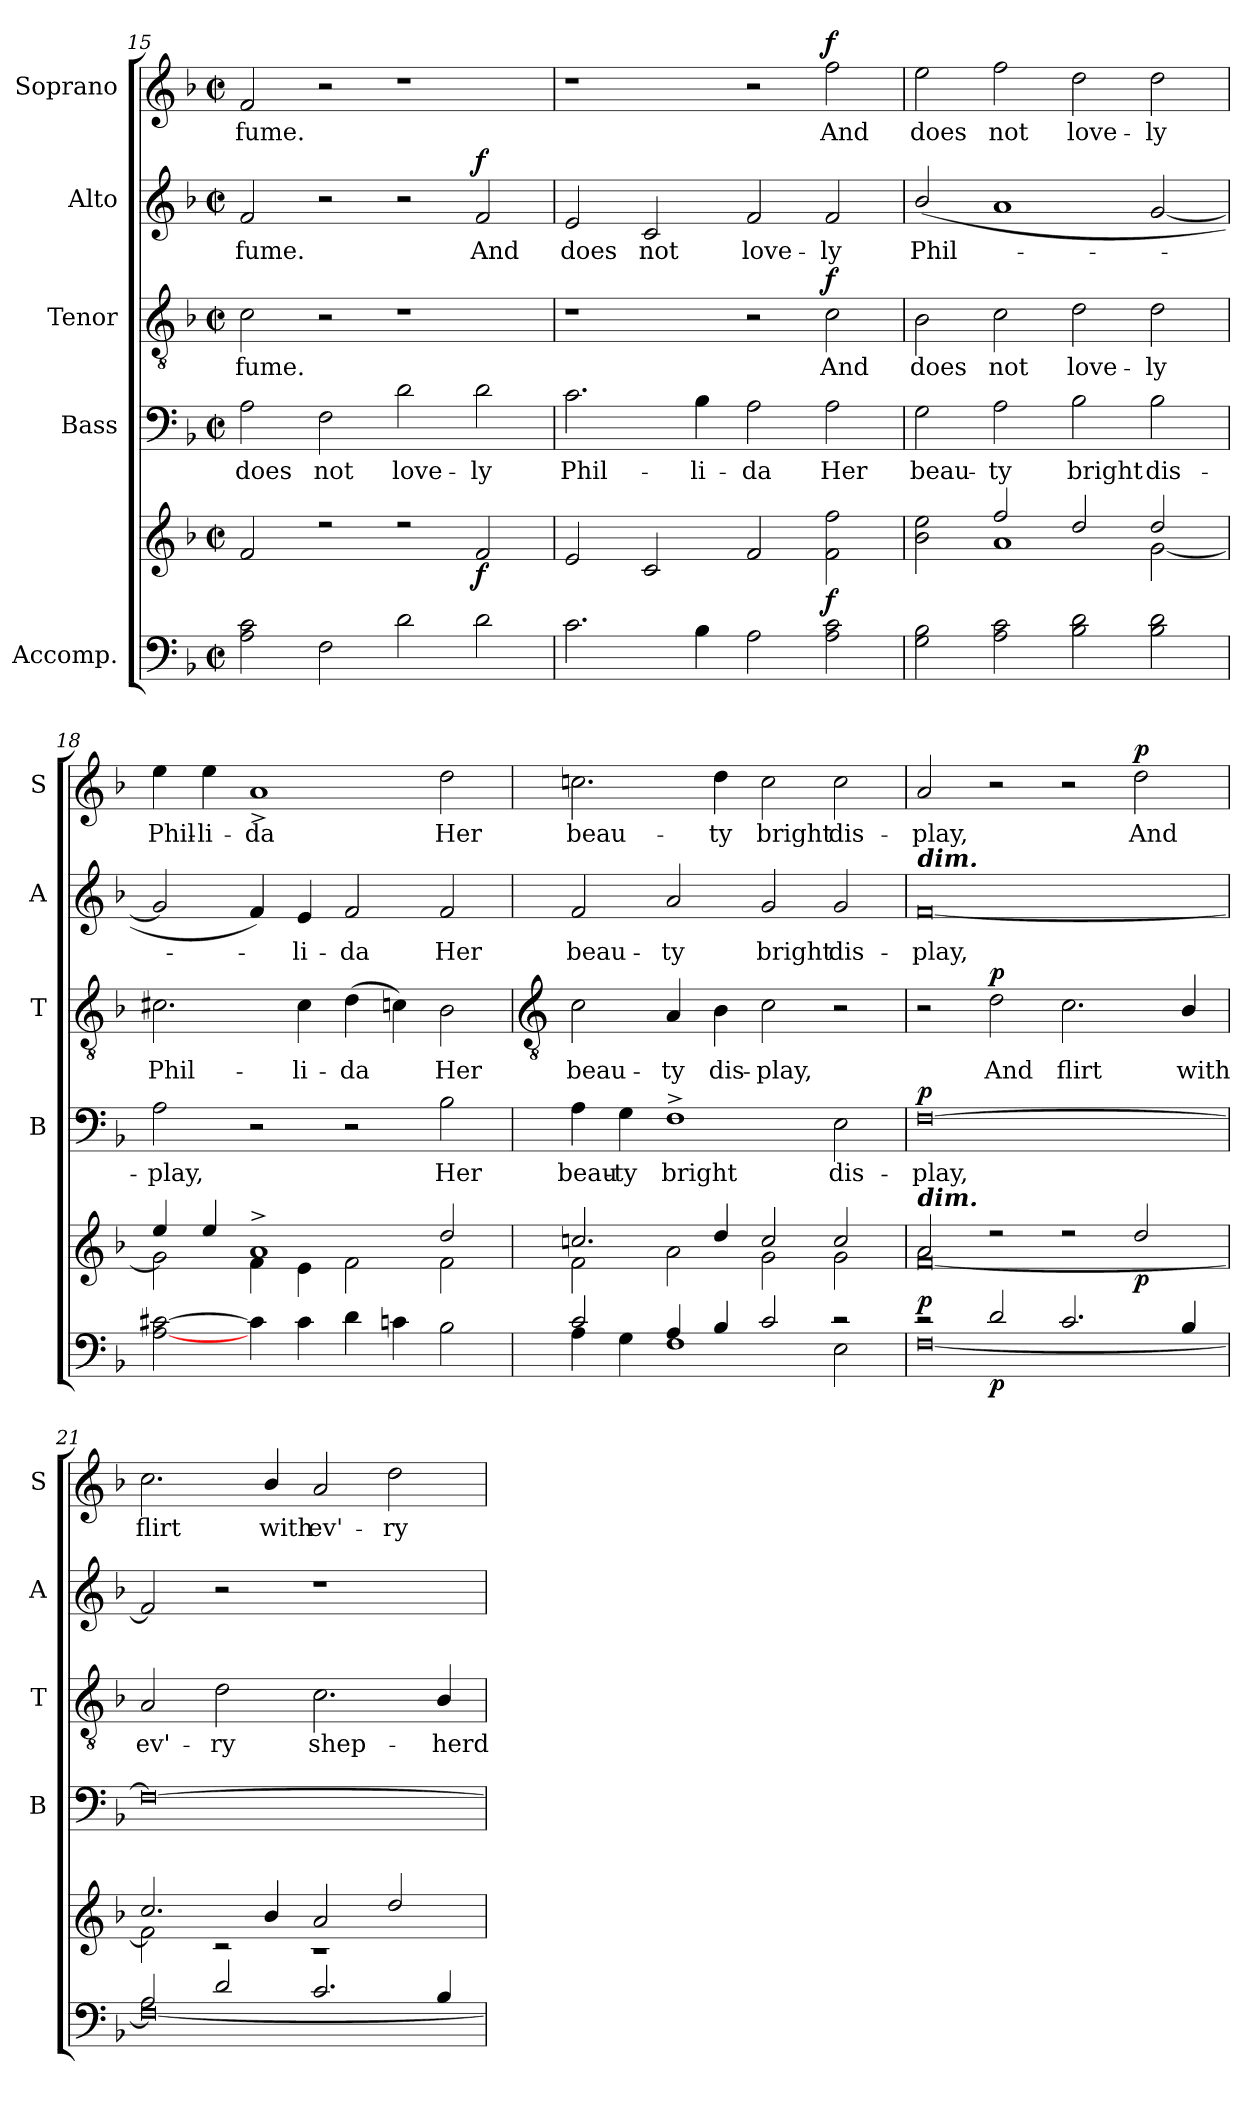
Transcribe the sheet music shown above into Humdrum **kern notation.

**kern	**kern	**dynam	**kern	**text	**dynam	**kern	**text	**dynam	**kern	**text	**dynam	**kern	**text	**dynam
*part5	*part5	*part5	*part4	*part4	*part4	*part3	*part3	*part3	*part2	*part2	*part2	*part1	*part1	*part1
*staff6	*staff5	*staff5/6	*staff4	*staff4	*staff4	*staff3	*staff3	*staff3	*staff2	*staff2	*staff2	*staff1	*staff1	*staff1
*I"Accomp.	*	*	*I"Bass	*	*	*I"Tenor	*	*	*I"Alto	*	*	*I"Soprano	*	*
*	*	*	*I'B	*	*	*I'T	*	*	*I'A	*	*	*I'S	*	*
*clefF4	*clefG2	*	*clefF4	*	*	*clefGv2	*	*	*clefG2	*	*	*clefG2	*	*
*k[b-]	*k[b-]	*	*k[b-]	*	*	*k[b-]	*	*	*k[b-]	*	*	*k[b-]	*	*
*F:	*F:	*	*F:	*	*	*F:	*	*	*F:	*	*	*F:	*	*
*M4/2	*M4/2	*	*M4/2	*	*	*M4/2	*	*	*M4/2	*	*	*M4/2	*	*
*met(c|)	*met(c|)	*	*met(c|)	*	*	*met(c|)	*	*	*met(c|)	*	*	*met(c|)	*	*
=15	=15	=15	=15	=15	=15	=15	=15	=15	=15	=15	=15	=15	=15	=15
*	*^	*	*	*	*	*	*	*	*	*	*	*	*	*
!	!	!	!	!	!LO:LY:b	!	!	!LO:LY:b	!	!	!LO:LY:b	!	!	!LO:LY:b	!
2A 2c	2f/	0ryy	.	2A	does	.	2c	-fume.	.	2f	-fume.	.	2f	-fume.	.
!	!	!	!	!	!LO:LY:b	!	!	!	!	!	!	!	!	!	!
2F	2r	.	.	2F	not	.	2r	.	.	2r	.	.	2r	.	.
!	!	!	!	!	!LO:LY:b	!	!	!	!	!	!	!	!	!	!
2d	2r	.	.	2d	love-	.	1r	.	.	2r	.	.	1r	.	.
!	!	!	!LO:DY:b	!	!LO:LY:b	!	!	!	!	!	!LO:LY:b	!LO:DY:b	!	!	!
2d	2f/	.	f	2d	-ly	.	.	.	.	2f	And	f	.	.	.
=16	=16	=16	=16	=16	=16	=16	=16	=16	=16	=16	=16	=16	=16	=16	=16
!	!	!	!	!	!LO:LY:b	!	!	!	!	!	!LO:LY:b	!	!	!	!
2.c	2e/	0ryy	.	2.c	Phil-	.	1r	.	.	2e	does	.	1r	.	.
!	!	!	!	!	!	!	!	!	!	!	!LO:LY:b	!	!	!	!
.	2c/	.	.	.	.	.	.	.	.	2c	not	.	.	.	.
!	!	!	!	!	!LO:LY:b	!	!	!	!	!	!	!	!	!	!
4B-	.	.	.	4B-	-li-	.	.	.	.	.	.	.	.	.	.
!	!	!	!	!	!LO:LY:b	!	!	!	!	!	!LO:LY:b	!	!	!	!
2A	2f/	.	.	2A	-da	.	2r	.	.	2f	love-	.	2r	.	.
!	!	!	!LO:DY:b	!	!LO:LY:b	!	!	!LO:LY:b	!LO:DY:b	!	!LO:LY:b	!	!	!LO:LY:b	!LO:DY:b
2A 2c	2f\ 2ff\	.	f	2A	Her	.	2c	And	f	2f	-ly	.	2ff	And	f
=17	=17	=17	=17	=17	=17	=17	=17	=17	=17	=17	=17	=17	=17	=17	=17
!	!	!	!	!	!LO:LY:b	!	!	!LO:LY:b	!	!	!LO:LY:b	!	!	!LO:LY:b	!
2G 2B-	2b-\ 2ee\	2ryy	.	2G	beau-	.	2B-	does	.	(<2b-/	Phil-	.	2ee	does	.
!	!	!	!	!	!LO:LY:b	!	!	!LO:LY:b	!	!	!	!	!	!LO:LY:b	!
2A 2c	2ff/	1a\	.	2A	-ty	.	2c	not	.	1a	.	.	2ff	not	.
!	!	!	!	!	!LO:LY:b	!	!	!LO:LY:b	!	!	!	!	!	!LO:LY:b	!
2B- 2d	2dd/	.	.	2B-	bright	.	2d	love-	.	.	.	.	2dd	love-	.
!	!	!	!	!	!LO:LY:b	!	!	!LO:LY:b	!	!	!	!	!	!LO:LY:b	!
2B- 2d	2dd/	[2g\	.	2B-	dis-	.	2d	-ly	.	[2g	.	.	2dd	-ly	.
=18	=18	=18	=18	=18	=18	=18	=18	=18	=18	=18	=18	=18	=18	=18	=18
!	!	!	!	!	!LO:LY:b	!	!	!LO:LY:b	!	!	!	!	!	!LO:LY:b	!
[2A [2c#X	4ee/	2g\]	.	2A	-play,	.	2.c#X	Phil-	.	2g]	.	.	4ee	Phil-	.
!	!	!	!	!	!	!	!	!	!	!	!	!	!	!LO:LY:b	!
.	4ee/	.	.	.	.	.	.	.	.	.	.	.	4ee	-li-	.
!	!	!	!	!	!	!	!	!	!	!	!	!	!	!LO:LY:b	!
4c#]	1a^/	4f\	.	2r	.	.	.	.	.	4f)	.	.	1a^	-da	.
!	!	!	!	!	!	!	!	!LO:LY:b	!	!	!LO:LY:b	!	!	!	!
4c#	.	4e\	.	.	.	.	4c#	-li-	.	4e	li-	.	.	.	.
!	!	!	!	!	!	!	!	!LO:LY:b	!	!	!LO:LY:b	!	!	!	!
4d	.	2f\	.	2r	.	.	(>4d	-da	.	2f	-da	.	.	.	.
4cn	.	.	.	.	.	.	4cn)	.	.	.	.	.	.	.	.
!	!	!	!	!	!LO:LY:b	!	!	!LO:LY:b	!	!	!LO:LY:b	!	!	!LO:LY:b	!
2B-	2dd/	2f\	.	2B-	Her	.	2B-	Her	.	2f	Her	.	2dd	Her	.
!!LO:LB:g=z
=19	=19	=19	=19	=19	=19	=19	=19	=19	=19	=19	=19	=19	=19	=19	=19
*	*	*	*	*	*	*	*clefGv2	*	*	*	*	*	*	*	*
*^	*	*	*	*	*	*	*	*	*	*	*	*	*	*	*
!	!	!	!	!	!	!LO:LY:b	!	!	!LO:LY:b	!	!	!LO:LY:b	!	!	!LO:LY:b	!
2c/	4A\	2.ccn/	2f\	.	4A	beau-	.	2c	beau-	.	2f	beau-	.	2.ccn	beau-	.
!	!	!	!	!	!	!LO:LY:b	!	!	!	!	!	!	!	!	!	!
.	4G\	.	.	.	4G	-ty	.	.	.	.	.	.	.	.	.	.
!	!	!	!	!	!	!LO:LY:b	!	!	!LO:LY:b	!	!	!LO:LY:b	!	!	!	!
4A/	1F\	.	2a\	.	1F^	bright	.	4A	-ty	.	2a	-ty	.	.	.	.
!	!	!	!	!	!	!	!	!	!LO:LY:b	!	!	!	!	!	!LO:LY:b	!
4B-/	.	4dd/	.	.	.	.	.	4B-	dis-	.	.	.	.	4dd	-ty	.
!	!	!	!	!	!	!	!	!	!LO:LY:b	!	!	!LO:LY:b	!	!	!LO:LY:b	!
2c/	.	2cc/	2g\	.	.	.	.	2c	-play,	.	2g	bright	.	2cc	bright	.
!	!	!	!	!	!	!LO:LY:b	!	!	!	!	!	!LO:LY:b	!	!	!LO:LY:b	!
2r	2E\	2cc/	2g\	.	2E	dis-	.	2r	.	.	2g	dis-	.	2cc	dis-	.
=20	=20	=20	=20	=20	=20	=20	=20	=20	=20	=20	=20	=20	=20	=20	=20	=20
!	!	!	!	!	!	!	!	!	!	!	!LO:TX:a:Bi:t=dim.	!	!	!	!	!
!	!	!LO:TX:a:Bi:t=dim.	!	!	!	!	!	!	!	!	!	!	!	!	!	!
!	!	!	!	!LO:DY:a=2	!	!LO:LY:b	!LO:DY:b	!	!	!	!	!LO:LY:b	!	!	!LO:LY:b	!
2r	[0F\	2a/	[0f\	p	[0F	play,	p	2r	.	.	[0f	-play,	.	2a	-play,	.
!	!	!	!	!LO:DY:b=2	!	!	!	!	!LO:LY:b	!LO:DY:b	!	!	!	!	!	!
2d/	.	2r	.	p	.	.	.	2d	And	p	.	.	.	2r	.	.
!	!	!	!	!	!	!	!	!	!LO:LY:b	!	!	!	!	!	!	!
2.c/	.	2r	.	.	.	.	.	2.c	flirt	.	.	.	.	2r	.	.
!	!	!	!	!LO:DY:b	!	!	!	!	!	!	!	!	!	!	!LO:LY:b	!LO:DY:b
.	.	2dd/	.	p	.	.	.	.	.	.	.	.	.	2dd	And	p
!	!	!	!	!	!	!	!	!	!LO:LY:b	!	!	!	!	!	!	!
4B-/	.	.	.	.	.	.	.	4B-/	with	.	.	.	.	.	.	.
=21	=21	=21	=21	=21	=21	=21	=21	=21	=21	=21	=21	=21	=21	=21	=21	=21
!	!	!	!	!	!	!	!	!	!LO:LY:b	!	!	!	!	!	!LO:LY:b	!
2A/	0F\_	2.cc/	2f\]	.	0F_	.	.	2A	ev'-	.	2f]	.	.	2.cc	flirt	.
!	!	!	!	!	!	!	!	!	!LO:LY:b	!	!	!	!	!	!	!
2d/	.	.	2r	.	.	.	.	2d	-ry	.	2r	.	.	.	.	.
!	!	!	!	!	!	!	!	!	!	!	!	!	!	!	!LO:LY:b	!
.	.	4b-/	.	.	.	.	.	.	.	.	.	.	.	4b-/	with	.
!	!	!	!	!	!	!	!	!	!LO:LY:b	!	!	!	!	!	!LO:LY:b	!
2.c/	.	2a/	1r	.	.	.	.	2.c	shep-	.	1r	.	.	2a	ev'-	.
!	!	!	!	!	!	!	!	!	!	!	!	!	!	!	!LO:LY:b	!
.	.	2dd/	.	.	.	.	.	.	.	.	.	.	.	2dd	-ry	.
!	!	!	!	!	!	!	!	!	!LO:LY:b	!	!	!	!	!	!	!
4B-/	.	.	.	.	.	.	.	4B-/	-herd	.	.	.	.	.	.	.
*v	*v	*	*	*	*	*	*	*	*	*	*	*	*	*	*	*
*	*v	*v	*	*	*	*	*	*	*	*	*	*	*	*	*
=	=	=	=	=	=	=	=	=	=	=	=	=	=	=
*-	*-	*-	*-	*-	*-	*-	*-	*-	*-	*-	*-	*-	*-	*-
